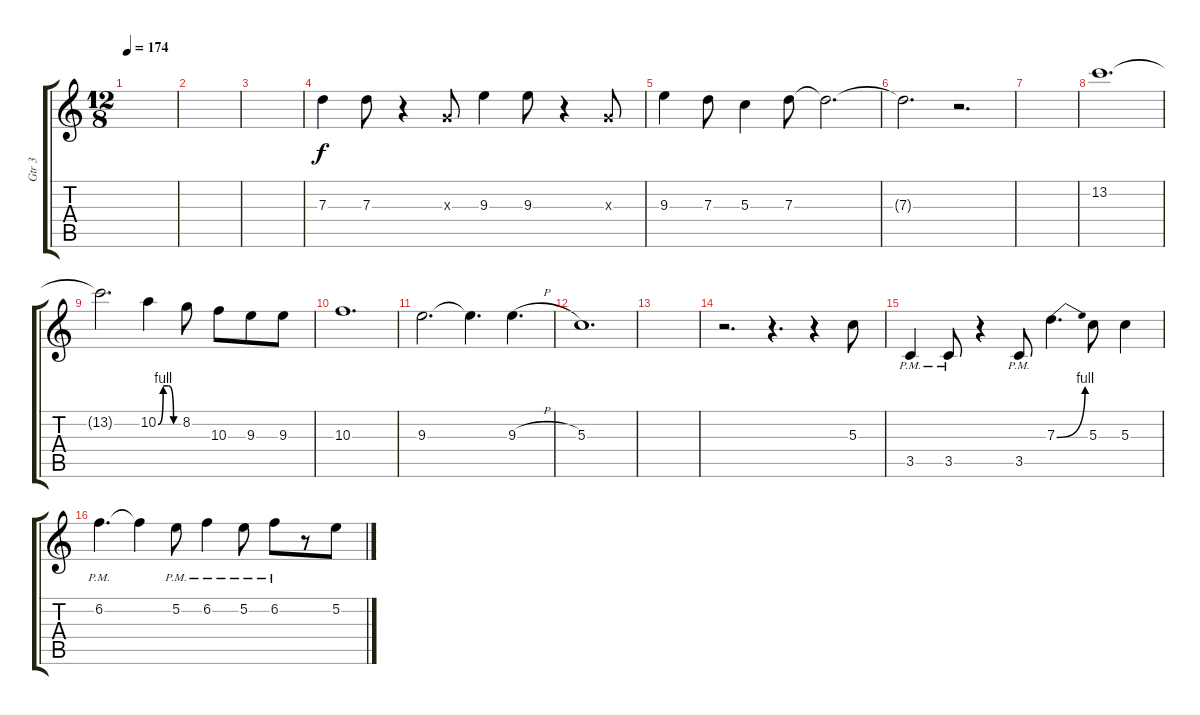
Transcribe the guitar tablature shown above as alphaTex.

\track ("Gtr 3" "Gtr 3") {instrument distortionguitar}
\staff {score tabs}
\tuning (E4 B3 G3 D3 A2 E2) {hide}
\ts (12 8)
\tempo 174
\clef g2
\ks c
|
|
|
7.3.4{volume 12} 7.3.8 r.4 0.3{x}.8 9.3.4 9.3.8 r.4 0.3{x}.8 |
9.3.4 7.3.8 5.3.4 7.3.8 7.3{t}.2{d} |
7.3{t}.2{d} r.2{d} |
|
13.2.1{d} |
13.2{t}.2{d} 10.2{be (custom 0 0 15 4 30 4 45 0 60 0)}.4 8.2.8 10.3.8 9.3.8 9.3.8 |
10.3.1{d} |
9.3.2{d} 9.3{t}.4{d} 9.3{h}.4{d} |
5.3.1{d} |
|
r.2{d} r.4{d} r.4 5.3.8 |
3.5{pm}.4 3.5{pm}.8 r.4 3.5{pm}.8 7.3{be (bend 0 0 60 4)}.4{d} 5.3.8 5.3.4 |
6.2{pm}.4{d} 6.2{t}.4 5.2{pm}.8 6.2{pm}.4 5.2{pm}.8 6.2{pm}.8 r.8 5.2.8
